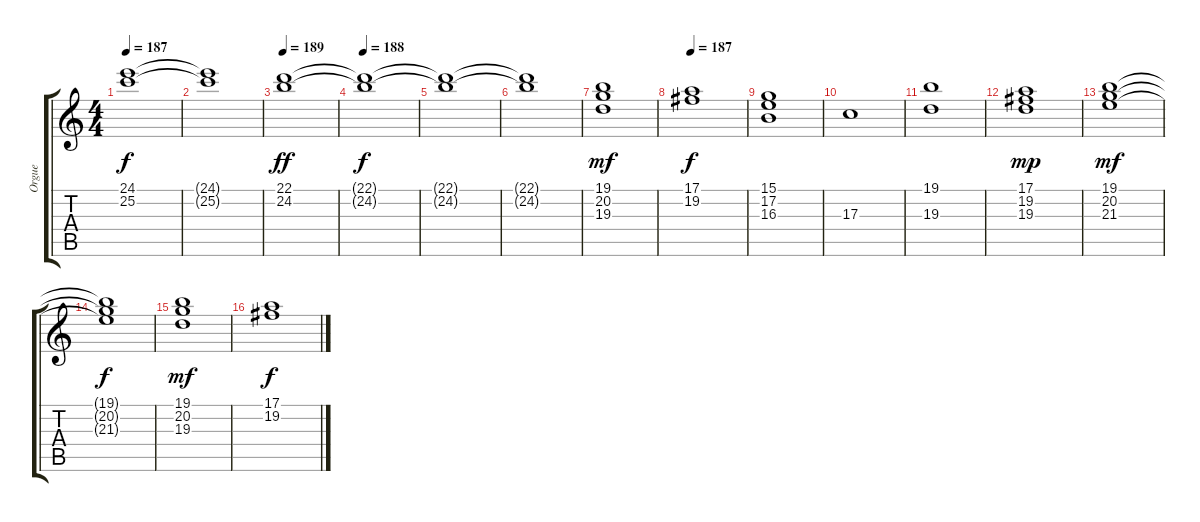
\track ("Orgue               " "Orgue     ") {instrument rockorgan}
\staff {score tabs}
\tuning (E4 B3 G3 D3 A2 E2) {hide}
\ts (4 4)
\tempo 187
\clef g2
\ks c
(24.1 25.2).1{dy f} |
(24.1{t} 25.2{t}).1 |
\tempo 189
(22.1 24.2).1{dy ff} |
\tempo 188
(22.1{t} 24.2{t}).1{dy f} |
(22.1{t} 24.2{t}).1 |
(22.1{t} 24.2{t}).1 |
(19.1 20.2 19.3).1{dy mf} |
\tempo 187
(17.1 19.2).1{dy f} |
(15.1 17.2 16.3).1 |
17.3.1 |
(19.1 19.3).1 |
(17.1 19.2 19.3).1{dy mp} |
(19.1 20.2 21.3).1{dy mf} |
(19.1{t} 20.2{t} 21.3{t}).1{dy f} |
(19.1 20.2 19.3).1{dy mf} |
(17.1 19.2).1{dy f}
